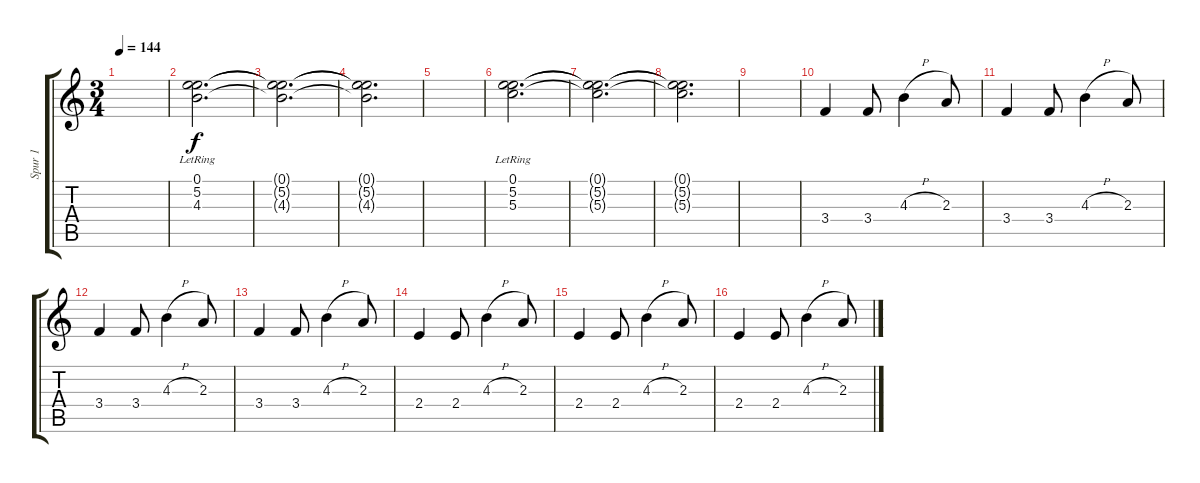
\track ("Spur 1" "Spur 1") {instrument electricguitarclean}
\staff {score tabs}
\tuning (E4 B3 G3 D3 A2 D2) {hide}
\ts (3 4)
\tempo 144
\clef g2
\ks c
|
(0.1{lr} 5.2{lr} 4.3{lr}).2{d} |
(0.1{t} 5.2{t} 4.3{t}).2{d} |
(0.1{t} 5.2{t} 4.3{t}).2{d} |
|
(0.1{lr} 5.2{lr} 5.3{lr}).2{d} |
(0.1{t} 5.2{t} 5.3{t}).2{d} |
(0.1{t} 5.2{t} 5.3{t}).2{d} |
|
3.4.4 3.4.8 4.3{h}.4 2.3.8 |
3.4.4 3.4.8 4.3{h}.4 2.3.8 |
3.4.4 3.4.8 4.3{h}.4 2.3.8 |
3.4.4 3.4.8 4.3{h}.4 2.3.8 |
2.4.4 2.4.8 4.3{h}.4 2.3.8 |
2.4.4 2.4.8 4.3{h}.4 2.3.8 |
2.4.4 2.4.8 4.3{h}.4 2.3.8
